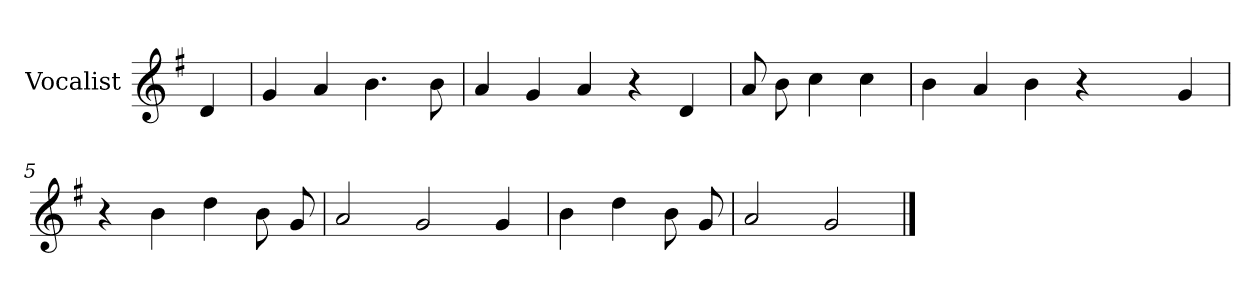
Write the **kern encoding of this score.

**kern
*part1
*staff1
*I"Vocalist
*k[f#]
*G:
=
4d
=1
4g
4a
4.b
8b
=2
4a
4g
4a
4r
4d
=3
8a
8b
4cc
4cc
=4
4b
4a
4b
4r
4ryy
4g
=5
4r
4b
4dd
8b
8g
=6
2a
2g
4g
=7
4b
4dd
8b
8g
=8
2a
2g
==
*-
